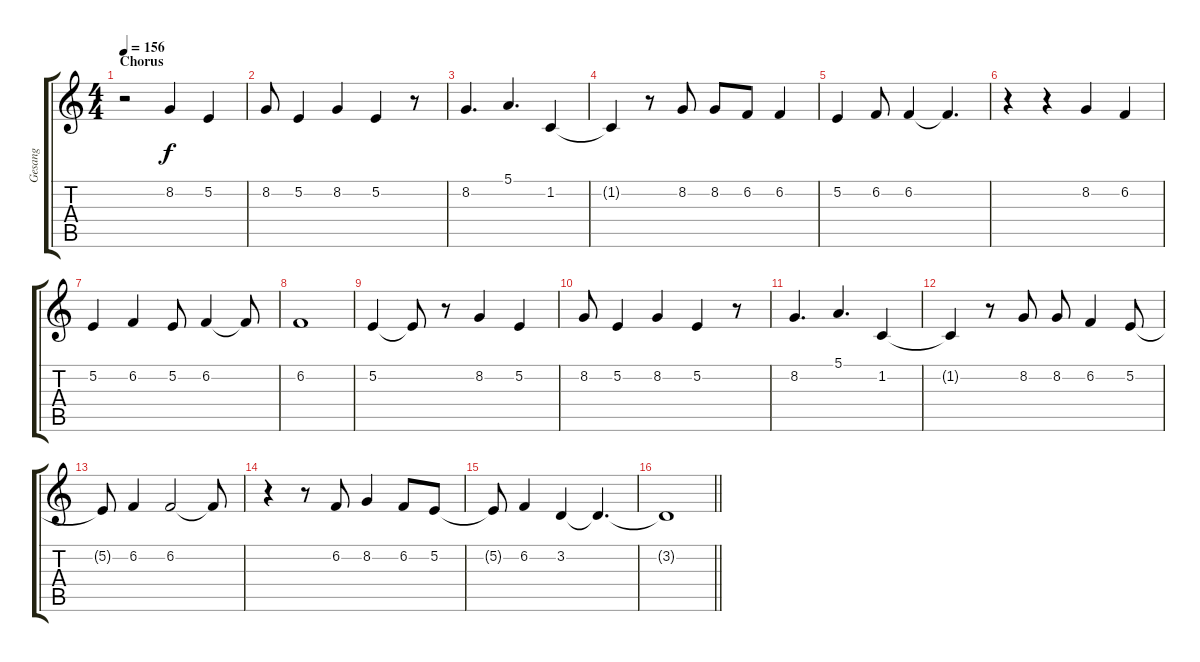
\track ("Gesang" "Gesang") {instrument lead2sawtooth}
\staff {score tabs}
\tuning (E4 B3 G3 D3 A2 E2) {hide}
\ts (4 4)
\section ("" "Chorus")
\tempo 156
\clef g2
\ks c
r.2{dy f} 8.2.4 5.2.4 |
8.2.8 5.2.4 8.2.4 5.2.4 r.8 |
8.2.4{d} 5.1.4{d} 1.2.4 |
1.2{t}.4 r.8 8.2.8 8.2.8 6.2.8 6.2.4 |
5.2.4 6.2.8 6.2.4 6.2{t}.4{d} |
r.4 r.4 8.2.4 6.2.4 |
5.2.4 6.2.4 5.2.8 6.2.4 6.2{t}.8 |
6.2.1 |
5.2.4 5.2{t}.8 r.8 8.2.4 5.2.4 |
8.2.8 5.2.4 8.2.4 5.2.4 r.8 |
8.2.4{d} 5.1.4{d} 1.2.4 |
1.2{t}.4 r.8 8.2.8 8.2.8 6.2.4 5.2.8 |
5.2{t}.8 6.2.4 6.2.2 6.2{t}.8 |
r.4 r.8 6.2.8 8.2.4 6.2.8 5.2.8 |
5.2{t}.8 6.2.4 3.2.4 3.2{t}.4{d} |
\barLineRight lightlight
3.2{t}.1
